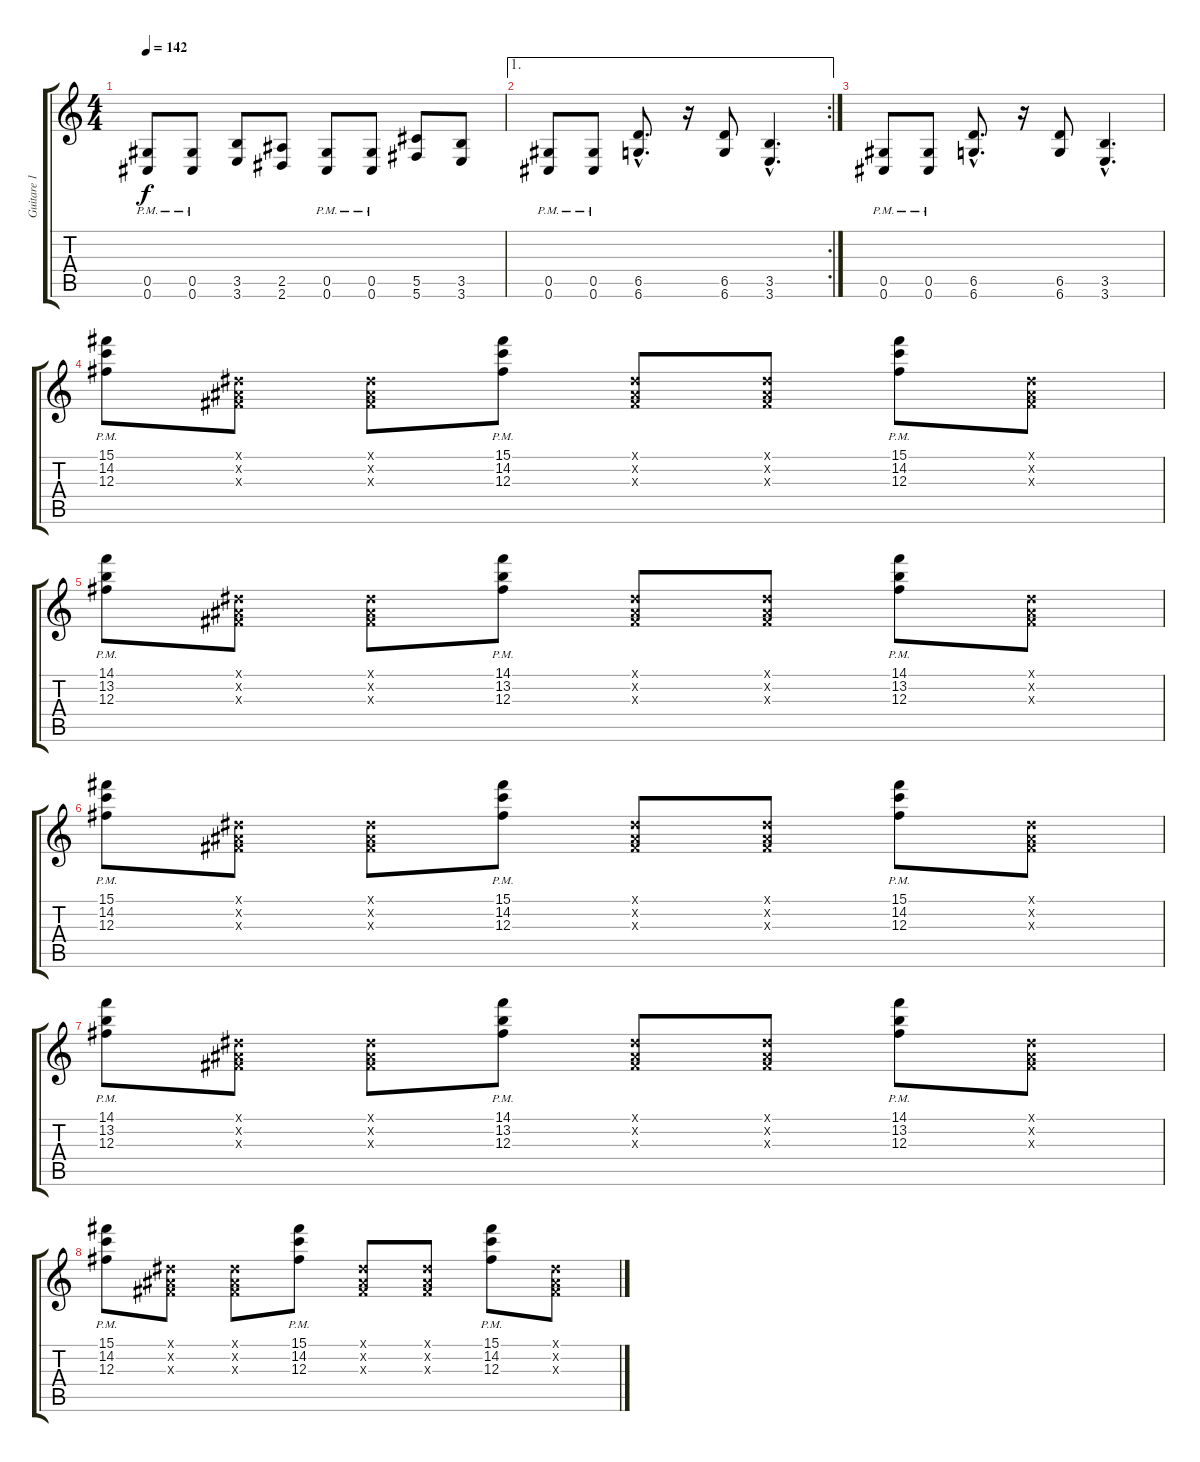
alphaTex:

\track ("Guitare 1" "Guitare 1") {instrument distortionguitar}
\staff {score tabs}
\tuning (Eb4 Bb3 Gb3 Db3 Ab2 Db2) {hide}
\ts (4 4)
\tempo 142
\clef g2
\ks c
(0.5{pm} 0.6).8{dy f} (0.5{pm} 0.6).8 (3.5 3.6).8 (2.5 2.6).8 (0.5{pm} 0.6).8 (0.5{pm} 0.6).8 (5.5 5.6).8 (3.5 3.6).8 |
\ae 1
\rc 2
(0.5{pm} 0.6).8 (0.5{pm} 0.6).8 (6.5{hac} 6.6{hac}).8{d} r.16 (6.5 6.6).8 (3.5{hac} 3.6{hac}).4{d} |
(0.5{pm} 0.6).8 (0.5{pm} 0.6).8 (6.5{hac} 6.6{hac}).8{d} r.16 (6.5 6.6).8 (3.5{hac} 3.6{hac}).4{d} |
(15.1{pm} 14.2 12.3).8 (0.1{x} 0.2{x} 0.3{x}).8 (0.1{x} 0.2{x} 0.3{x}).8 (15.1{pm} 14.2 12.3).8 (0.1{x} 0.2{x} 0.3{x}).8 (0.1{x} 0.2{x} 0.3{x}).8 (15.1{pm} 14.2 12.3).8 (0.1{x} 0.2{x} 0.3{x}).8 |
(14.1{pm} 13.2 12.3).8 (0.1{x} 0.2{x} 0.3{x}).8 (0.1{x} 0.2{x} 0.3{x}).8 (14.1{pm} 13.2 12.3).8 (0.1{x} 0.2{x} 0.3{x}).8 (0.1{x} 0.2{x} 0.3{x}).8 (14.1{pm} 13.2 12.3).8 (0.1{x} 0.2{x} 0.3{x}).8 |
(15.1{pm} 14.2 12.3).8 (0.1{x} 0.2{x} 0.3{x}).8 (0.1{x} 0.2{x} 0.3{x}).8 (15.1{pm} 14.2 12.3).8 (0.1{x} 0.2{x} 0.3{x}).8 (0.1{x} 0.2{x} 0.3{x}).8 (15.1{pm} 14.2 12.3).8 (0.1{x} 0.2{x} 0.3{x}).8 |
(14.1{pm} 13.2 12.3).8 (0.1{x} 0.2{x} 0.3{x}).8 (0.1{x} 0.2{x} 0.3{x}).8 (14.1{pm} 13.2 12.3).8 (0.1{x} 0.2{x} 0.3{x}).8 (0.1{x} 0.2{x} 0.3{x}).8 (14.1{pm} 13.2 12.3).8 (0.1{x} 0.2{x} 0.3{x}).8 |
(15.1{pm} 14.2 12.3).8 (0.1{x} 0.2{x} 0.3{x}).8 (0.1{x} 0.2{x} 0.3{x}).8 (15.1{pm} 14.2 12.3).8 (0.1{x} 0.2{x} 0.3{x}).8 (0.1{x} 0.2{x} 0.3{x}).8 (15.1{pm} 14.2 12.3).8 (0.1{x} 0.2{x} 0.3{x}).8
